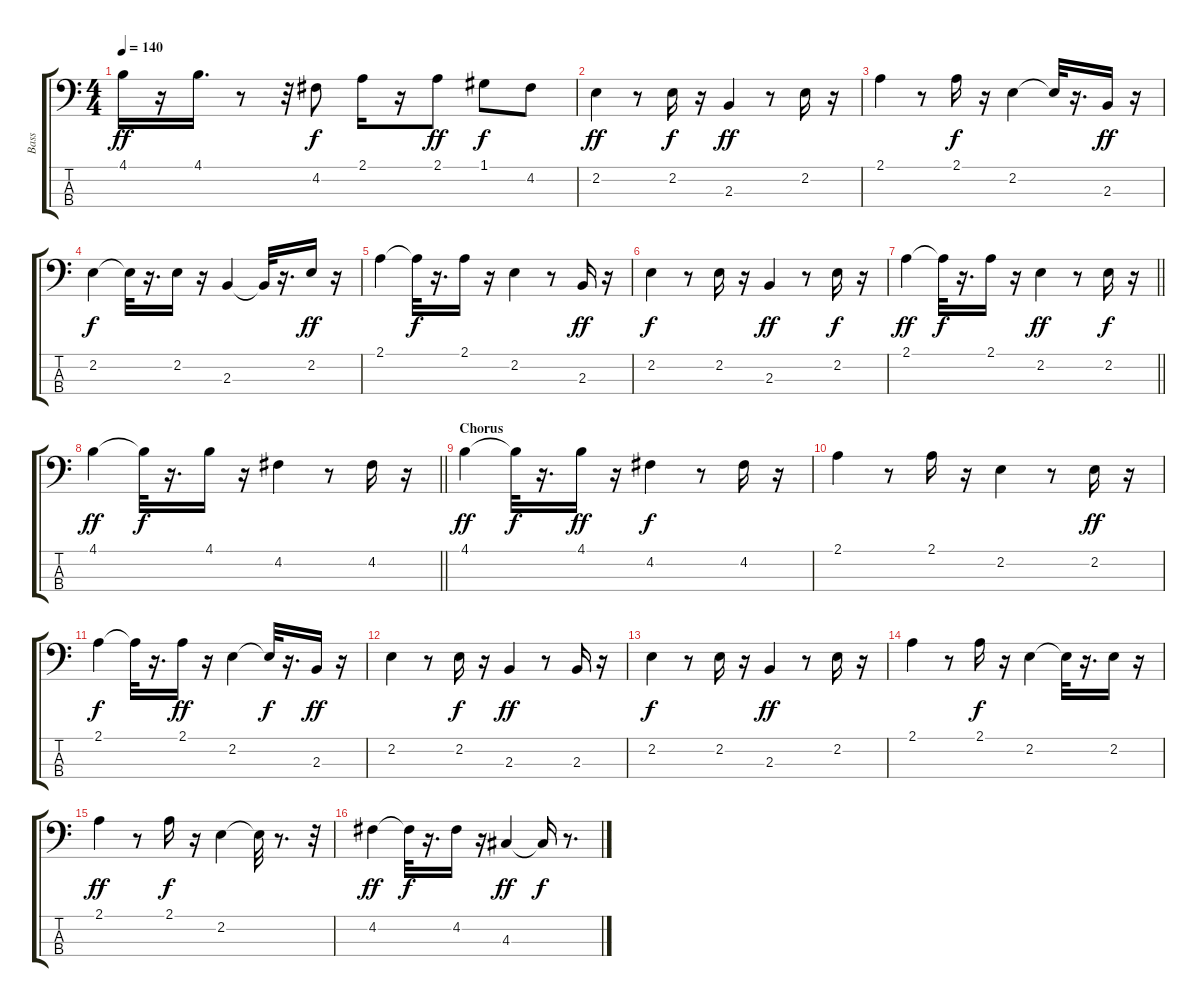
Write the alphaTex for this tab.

\track ("Bass" "Bass") {instrument electricbassfinger}
\staff {score tabs}
\tuning (G2 D2 A1 E1) {hide}
\ts (4 4)
\tempo 140
\clef f4
\ks c
4.1.16{dy ff} r.16 4.1.16{d} r.8 r.32 4.2.8{dy f} 2.1.16 r.16 2.1.8{dy ff} 1.1.8{dy f} 4.2.8 |
2.2.4{dy ff} r.8 2.2.16{dy f} r.16 2.3.4{dy ff} r.8 2.2.16 r.16 |
2.1.4 r.8 2.1.16{dy f} r.16 2.2.4 2.2{t}.32 r.16{d} 2.3.16{dy ff} r.16 |
2.2.4{dy f} 2.2{t}.32 r.16{d} 2.2.16 r.16 2.3.4 2.3{t}.32 r.16{d} 2.2.16{dy ff} r.16 |
2.1.4 2.1{t}.32{dy f} r.16{d} 2.1.16 r.16 2.2.4 r.8 2.3.16{dy ff} r.16 |
2.2.4{dy f} r.8 2.2.16 r.16 2.3.4{dy ff} r.8 2.2.16{dy f} r.16 |
\barLineRight lightlight
2.1.4{dy ff} 2.1{t}.32{dy f} r.16{d} 2.1.16 r.16 2.2.4{dy ff} r.8 2.2.16{dy f} r.16 |
\section ("" "")
\barLineRight lightlight
4.1.4{dy ff} 4.1{t}.32{dy f} r.16{d} 4.1.16 r.16 4.2.4 r.8 4.2.16 r.16 |
\section ("" "Chorus")
4.1.4{dy ff} 4.1{t}.32{dy f} r.16{d} 4.1.16{dy ff} r.16 4.2.4{dy f} r.8 4.2.16 r.16 |
2.1.4 r.8 2.1.16 r.16 2.2.4 r.8 2.2.16{dy ff} r.16 |
2.1.4{dy f} 2.1{t}.32 r.16{d} 2.1.16{dy ff} r.16 2.2.4 2.2{t}.32{dy f} r.16{d} 2.3.16{dy ff} r.16 |
2.2.4 r.8 2.2.16{dy f} r.16 2.3.4{dy ff} r.8 2.3.16 r.16 |
2.2.4{dy f} r.8 2.2.16 r.16 2.3.4{dy ff} r.8 2.2.16 r.16 |
2.1.4 r.8 2.1.16{dy f} r.16 2.2.4 2.2{t}.32 r.16{d} 2.2.16 r.16 |
2.1.4{dy ff} r.8 2.1.16{dy f} r.16 2.2.4 2.2{t}.32 r.8{d} r.32 |
4.2.4{dy ff} 4.2{t}.32{dy f} r.16{d} 4.2.16 r.16 4.3.4{dy ff} 4.3{t}.16{dy f} r.8{d}
